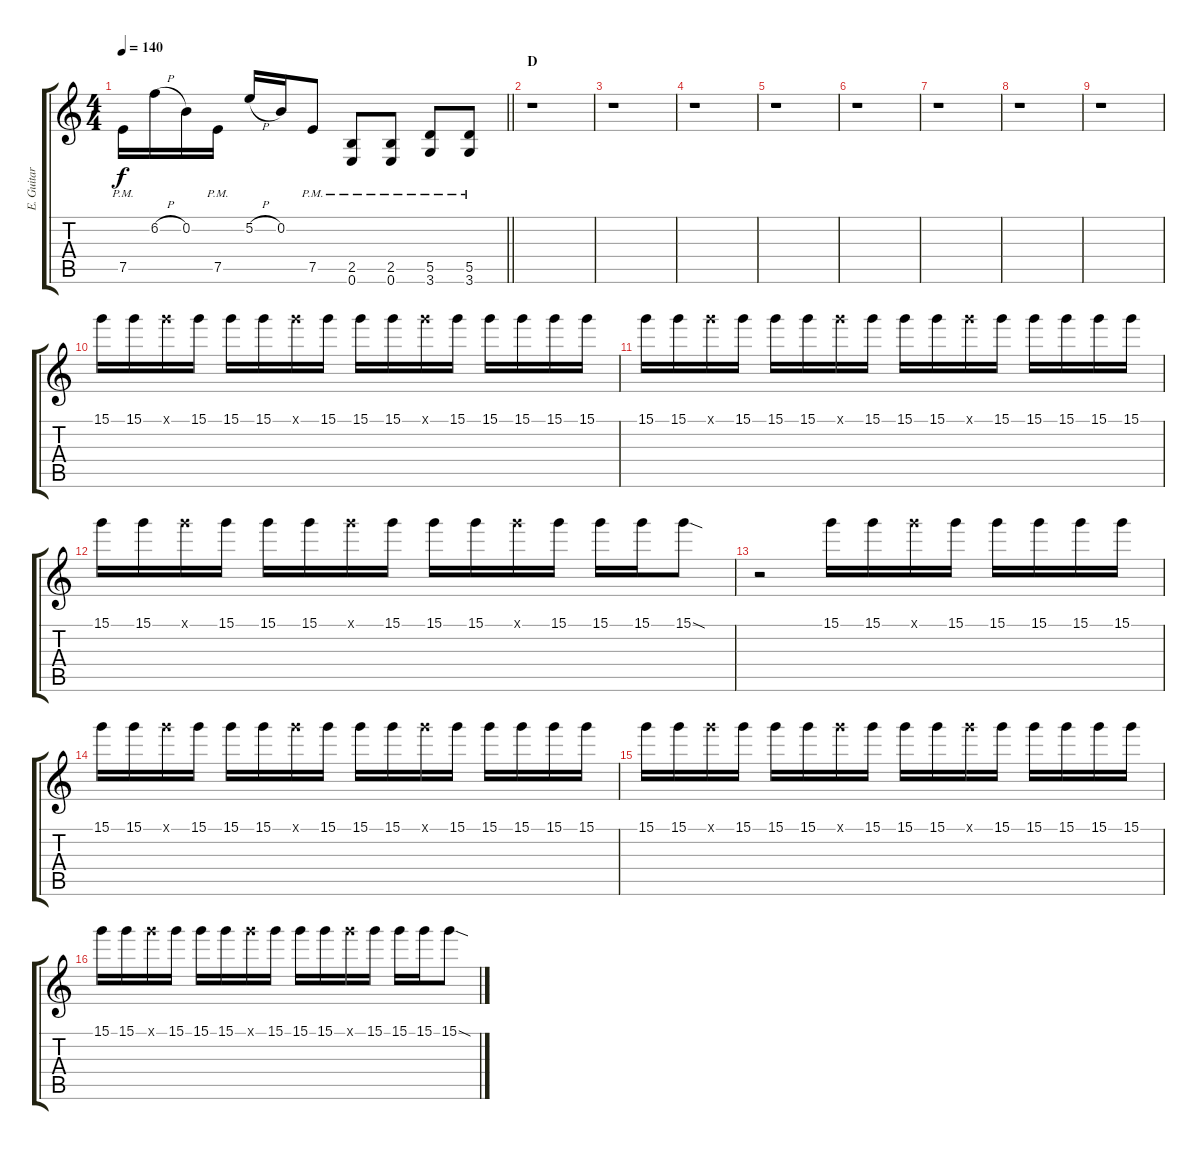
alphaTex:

\track ("E. Guitar I" "E. Guitar ") {instrument overdrivenguitar}
\staff {score tabs}
\tuning (E4 B3 G3 D3 A2 E2) {hide}
\ts (4 4)
\tempo 140
\clef g2
\barLineRight lightlight
\ks c
7.5{pm}.16{dy f} 6.2{h}.16 0.2.16 7.5{pm}.16 5.2{h}.16 0.2.16 7.5{pm}.8 (2.5{pm} 0.6{pm}).8 (2.5{pm} 0.6{pm}).8 (5.5{pm} 3.6{pm}).8 (5.5{pm} 3.6{pm}).8 |
\section ("" "D")
r.1 |
r.1 |
r.1 |
r.1 |
r.1 |
r.1 |
r.1 |
r.1 |
15.1.16 15.1.16 15.1{x}.16 15.1.16 15.1.16 15.1.16 15.1{x}.16 15.1.16 15.1.16 15.1.16 15.1{x}.16 15.1.16 15.1.16 15.1.16 15.1.16 15.1.16 |
15.1.16 15.1.16 15.1{x}.16 15.1.16 15.1.16 15.1.16 15.1{x}.16 15.1.16 15.1.16 15.1.16 15.1{x}.16 15.1.16 15.1.16 15.1.16 15.1.16 15.1.16 |
15.1.16 15.1.16 15.1{x}.16 15.1.16 15.1.16 15.1.16 15.1{x}.16 15.1.16 15.1.16 15.1.16 15.1{x}.16 15.1.16 15.1.16 15.1.16 15.1{sod}.8 |
r.2 15.1.16 15.1.16 15.1{x}.16 15.1.16 15.1.16 15.1.16 15.1.16 15.1.16 |
15.1.16 15.1.16 15.1{x}.16 15.1.16 15.1.16 15.1.16 15.1{x}.16 15.1.16 15.1.16 15.1.16 15.1{x}.16 15.1.16 15.1.16 15.1.16 15.1.16 15.1.16 |
15.1.16 15.1.16 15.1{x}.16 15.1.16 15.1.16 15.1.16 15.1{x}.16 15.1.16 15.1.16 15.1.16 15.1{x}.16 15.1.16 15.1.16 15.1.16 15.1.16 15.1.16 |
15.1.16 15.1.16 15.1{x}.16 15.1.16 15.1.16 15.1.16 15.1{x}.16 15.1.16 15.1.16 15.1.16 15.1{x}.16 15.1.16 15.1.16 15.1.16 15.1{sod}.8
